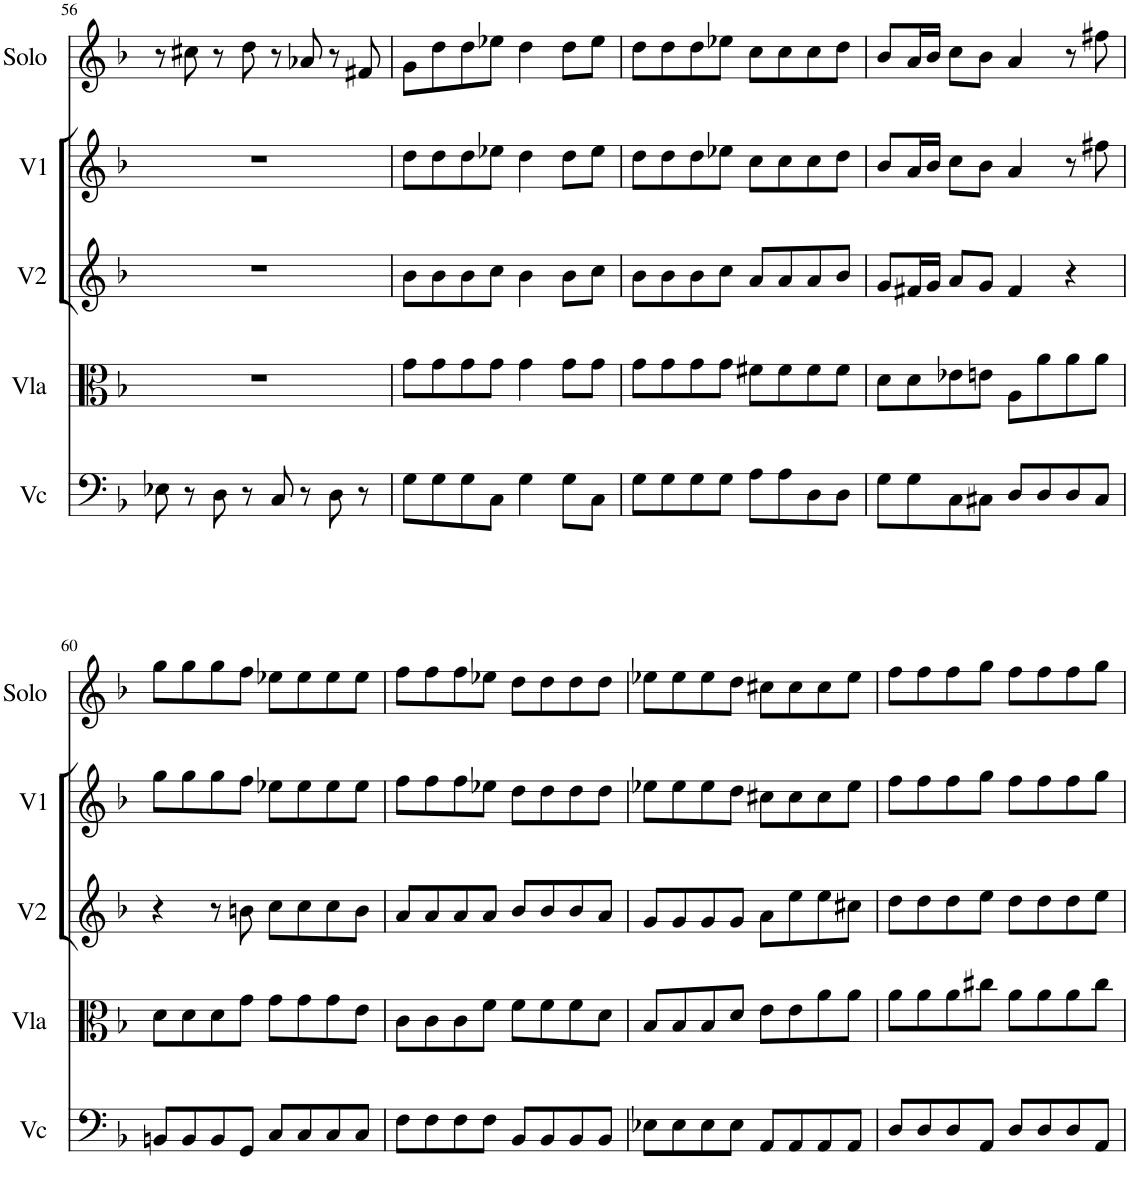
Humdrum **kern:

**kern	**kern	**kern	**kern	**kern
*part5	*part4	*part3	*part2	*part1
*staff5	*staff4	*staff3	*staff2	*staff1
*I"Vc	*I"Vla	*I"V2	*I"V1	*I"Solo
*I'Vc	*I'Vla	*I'V2	*I'V1	*I'Solo
!!LO:PB:g=z
*clefF4	*clefC3	*clefG2	*clefG2	*clefG2
*k[b-]	*k[b-]	*k[b-]	*k[b-]	*k[b-]
*M4/4	*M4/4	*M4/4	*M4/4	*M4/4
*met(c)	*met(c)	*met(c)	*met(c)	*met(c)
=56	=56	=56	=56	=56
8E-X\	1r	1r	1r	8r
8r	.	.	.	8cc#X\
8D\	.	.	.	8r
8r	.	.	.	8dd\
8C/	.	.	.	8r
8r	.	.	.	8a-X/
8D\	.	.	.	8r
8r	.	.	.	8f#X/
=57	=57	=57	=57	=57
8G\L	8g\L	8b-\L	8dd\L	8g\L
8G\	8g\	8b-\	8dd\	8dd\
8G\	8g\	8b-\	8dd\	8dd\
8C\J	8g\J	8cc\J	8ee-X\J	8ee-X\J
4G\	4g\	4b-\	4dd\	4dd\
8G\L	8g\L	8b-\L	8dd\L	8dd\L
8C\J	8g\J	8cc\J	8ee-\J	8ee-\J
=58	=58	=58	=58	=58
8G\L	8g\L	8b-\L	8dd\L	8dd\L
8G\	8g\	8b-\	8dd\	8dd\
8G\	8g\	8b-\	8dd\	8dd\
8G\J	8g\J	8cc\J	8ee-X\J	8ee-X\J
8A\L	8f#X\L	8a/L	8cc\L	8cc\L
8A\	8f#\	8a/	8cc\	8cc\
8D\	8f#\	8a/	8cc\	8cc\
8D\J	8f#\J	8b-/J	8dd\J	8dd\J
=59	=59	=59	=59	=59
8G\L	8d\L	8g/L	8b-/L	8b-/L
8G\	8d\	16f#X/L	16a/L	16a/L
.	.	16g/JJ	16b-/JJ	16b-/JJ
8C\	8e-X\	8a/L	8cc\L	8cc\L
8C#X\J	8en\J	8g/J	8b-\J	8b-\J
8D/L	8A\L	4f#/	4a/	4a/
8D/	8a\	.	.	.
8D/	8a\	4r	8r	8r
8C#/J	8a\J	.	8ff#X\	8ff#X\
!!LO:LB:g=z
=60	=60	=60	=60	=60
8BBn/L	8d\L	4r	8gg\L	8gg\L
8BB/	8d\	.	8gg\	8gg\
8BB/	8d\	8r	8gg\	8gg\
8GG/J	8g\J	8bn\	8ff\J	8ff\J
8C/L	8g\L	8cc\L	8ee-X\L	8ee-X\L
8C/	8g\	8cc\	8ee-\	8ee-\
8C/	8g\	8cc\	8ee-\	8ee-\
8C/J	8e\J	8b\J	8ee-\J	8ee-\J
=61	=61	=61	=61	=61
8F\L	8c\L	8a/L	8ff\L	8ff\L
8F\	8c\	8a/	8ff\	8ff\
8F\	8c\	8a/	8ff\	8ff\
8F\J	8f\J	8a/J	8ee-X\J	8ee-X\J
8BB-/L	8f\L	8b-/L	8dd\L	8dd\L
8BB-/	8f\	8b-/	8dd\	8dd\
8BB-/	8f\	8b-/	8dd\	8dd\
8BB-/J	8d\J	8a/J	8dd\J	8dd\J
=62	=62	=62	=62	=62
8E-X\L	8B-/L	8g/L	8ee-X\L	8ee-X\L
8E-\	8B-/	8g/	8ee-\	8ee-\
8E-\	8B-/	8g/	8ee-\	8ee-\
8E-\J	8d/J	8g/J	8dd\J	8dd\J
8AA/L	8e\L	8a\L	8cc#X\L	8cc#X\L
8AA/	8e\	8ee\	8cc#\	8cc#\
8AA/	8a\	8ee\	8cc#\	8cc#\
8AA/J	8a\J	8cc#X\J	8ee-\J	8ee-\J
=63	=63	=63	=63	=63
8D/L	8a\L	8dd\L	8ff\L	8ff\L
8D/	8a\	8dd\	8ff\	8ff\
8D/	8a\	8dd\	8ff\	8ff\
8AA/J	8cc#X\J	8ee\J	8gg\J	8gg\J
8D/L	8a\L	8dd\L	8ff\L	8ff\L
8D/	8a\	8dd\	8ff\	8ff\
8D/	8a\	8dd\	8ff\	8ff\
8AA/J	8cc#\J	8ee\J	8gg\J	8gg\J
=	=	=	=	=
*-	*-	*-	*-	*-
